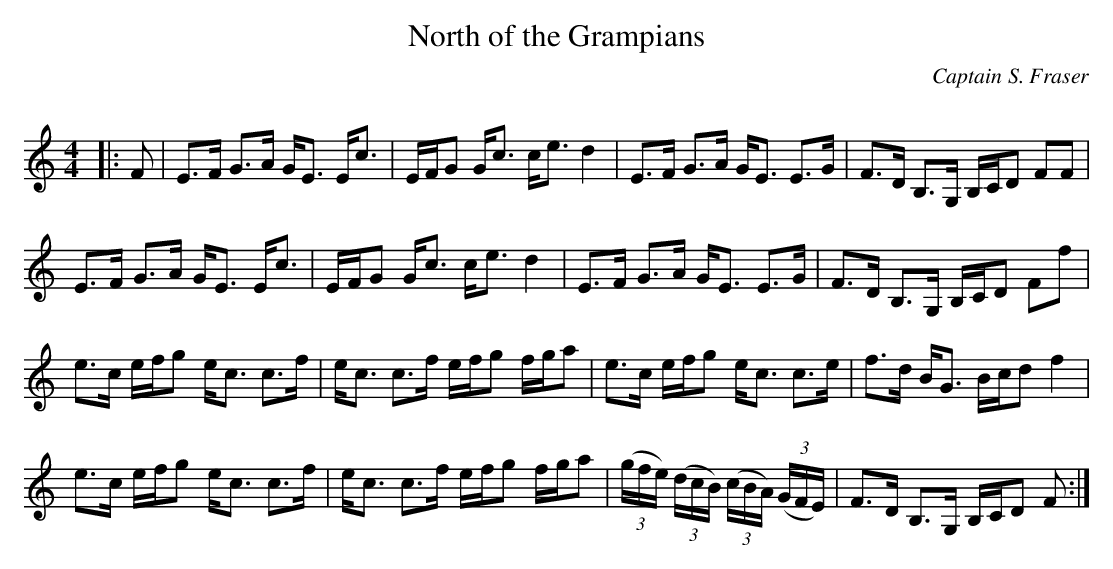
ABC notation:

X:1
T: North of the Grampians
C:Captain S. Fraser
Q: 128
K:C
M:4/4
L:1/16
|:F2|E3F G3A GE3 Ec3|EFG2 Gc3 ce3 d4|E3F G3A GE3 E3G|F3D B,3G, B,CD2 F2F2|
E3F G3A GE3 Ec3|EFG2 Gc3 ce3 d4|E3F G3A GE3 E3G|F3D B,3G, B,CD2 F2f2|
e3c efg2 ec3 c3f|ec3 c3f efg2 fga2|e3c efg2 ec3 c3e|f3d BG3 Bcd2 f4|
e3c efg2 ec3 c3f|ec3 c3f efg2 fga2|((3gfe) ((3dcB) ((3cBA) ((3GFE) |F3D B,3G, B,CD2 F2:|
